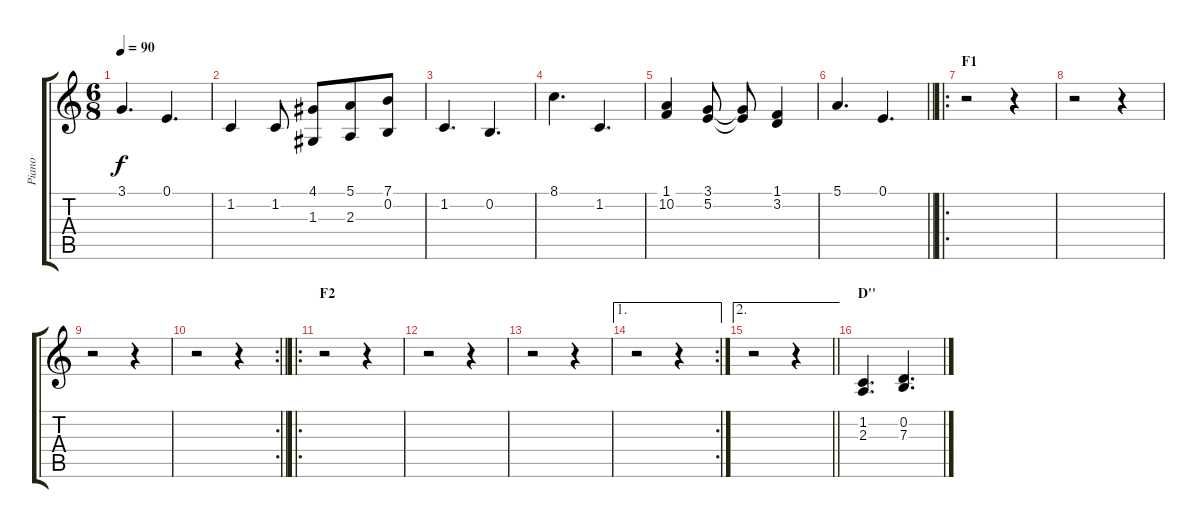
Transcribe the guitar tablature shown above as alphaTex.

\track ("Piano" "Piano") {instrument acousticgrandpiano}
\staff {score tabs}
\tuning (E4 B3 G3 D3 A2 E2) {hide}
\ts (6 8)
\tempo 90
\clef g2
\ks c
3.1.4{d dy f} 0.1.4{d} |
1.2.4 1.2.8 (4.1 1.3).8 (5.1 2.3).8 (7.1 0.2).8 |
1.2.4{d} 0.2.4{d} |
8.1.4{d} 1.2.4{d} |
(1.1 10.2).4 (3.1 5.2).8 (3.1{t} 5.2{t}).8 (1.1 3.2).4 |
\barLineRight lightlight
5.1.4{d} 0.1.4{d} |
\ro
\section ("" "F1")
r.2 r.4 |
r.2 r.4 |
r.2 r.4 |
\rc 2
\barLineRight lightlight
r.2 r.4 |
\ro
\section ("" "F2")
r.2 r.4 |
r.2 r.4 |
r.2 r.4 |
\ae 1
\rc 2
r.2 r.4 |
\ae 2
\barLineRight lightlight
r.2 r.4 |
\section ("" "D''")
(1.2 2.3).4{d} (0.2 7.3).4{d}
